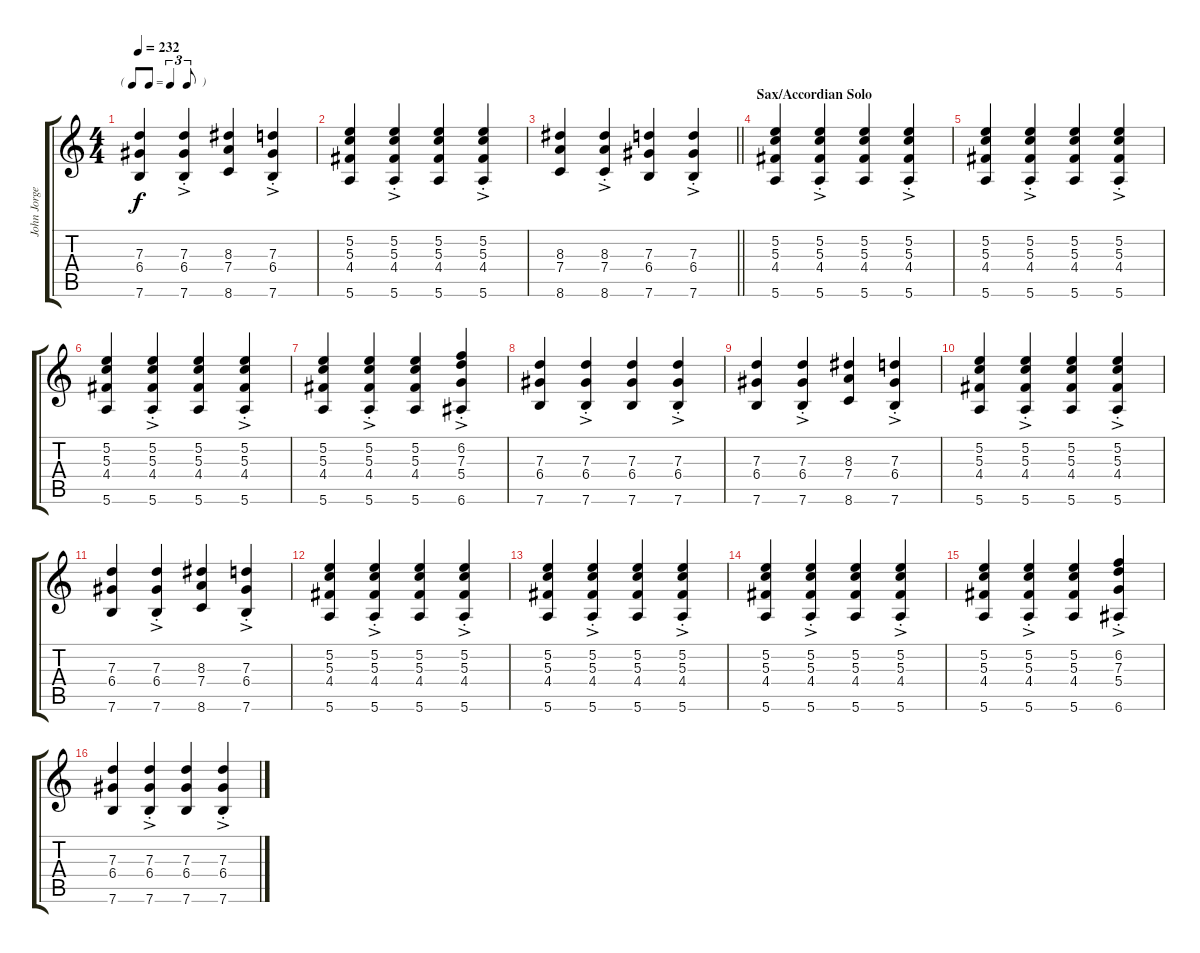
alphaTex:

\track ("John Jorgenson - Rhythm 1" "John Jorge") {instrument acousticguitarsteel}
\staff {score tabs}
\tuning (E4 B3 G3 D3 A2 E2) {hide}
\ts (4 4)
\tf triplet8th
\tempo 232
\clef g2
\ks c
(7.3 6.4 7.6).4{dy f} (7.3{ac st} 6.4{ac st} 7.6{ac st}).4 (8.3 7.4 8.6).4 (7.3{ac st} 6.4{ac st} 7.6{ac st}).4 |
(5.2 5.3 4.4 5.6).4 (5.2{ac st} 5.3{ac st} 4.4{ac st} 5.6{ac st}).4 (5.2 5.3 4.4 5.6).4 (5.2{ac st} 5.3{ac st} 4.4{ac st} 5.6{ac st}).4 |
\barLineRight lightlight
(8.3 7.4 8.6).4 (8.3{ac st} 7.4{ac st} 8.6{ac st}).4 (7.3 6.4 7.6).4 (7.3{ac st} 6.4{ac st} 7.6{ac st}).4 |
\section ("" "Sax/Accordian Solo")
(5.2 5.3 4.4 5.6).4 (5.2{ac st} 5.3{ac st} 4.4{ac st} 5.6{ac st}).4 (5.2 5.3 4.4 5.6).4 (5.2{ac st} 5.3{ac st} 4.4{ac st} 5.6{ac st}).4 |
(5.2 5.3 4.4 5.6).4 (5.2{ac st} 5.3{ac st} 4.4{ac st} 5.6{ac st}).4 (5.2 5.3 4.4 5.6).4 (5.2{ac st} 5.3{ac st} 4.4{ac st} 5.6{ac st}).4 |
(5.2 5.3 4.4 5.6).4 (5.2{ac st} 5.3{ac st} 4.4{ac st} 5.6{ac st}).4 (5.2 5.3 4.4 5.6).4 (5.2{ac st} 5.3{ac st} 4.4{ac st} 5.6{ac st}).4 |
(5.2 5.3 4.4 5.6).4 (5.2{ac st} 5.3{ac st} 4.4{ac st} 5.6{ac st}).4 (5.2 5.3 4.4 5.6).4 (6.2{ac st} 7.3{ac st} 5.4{ac st} 6.6{ac st}).4 |
(7.3 6.4 7.6).4 (7.3{ac st} 6.4{ac st} 7.6{ac st}).4 (7.3 6.4 7.6).4 (7.3{ac st} 6.4{ac st} 7.6{ac st}).4 |
(7.3 6.4 7.6).4 (7.3{ac st} 6.4{ac st} 7.6{ac st}).4 (8.3 7.4 8.6).4 (7.3{ac st} 6.4{ac st} 7.6{ac st}).4 |
(5.2 5.3 4.4 5.6).4 (5.2{ac st} 5.3{ac st} 4.4{ac st} 5.6{ac st}).4 (5.2 5.3 4.4 5.6).4 (5.2{ac st} 5.3{ac st} 4.4{ac st} 5.6{ac st}).4 |
(7.3 6.4 7.6).4 (7.3{ac st} 6.4{ac st} 7.6{ac st}).4 (8.3 7.4 8.6).4 (7.3{ac st} 6.4{ac st} 7.6{ac st}).4 |
(5.2 5.3 4.4 5.6).4 (5.2{ac st} 5.3{ac st} 4.4{ac st} 5.6{ac st}).4 (5.2 5.3 4.4 5.6).4 (5.2{ac st} 5.3{ac st} 4.4{ac st} 5.6{ac st}).4 |
(5.2 5.3 4.4 5.6).4 (5.2{ac st} 5.3{ac st} 4.4{ac st} 5.6{ac st}).4 (5.2 5.3 4.4 5.6).4 (5.2{ac st} 5.3{ac st} 4.4{ac st} 5.6{ac st}).4 |
(5.2 5.3 4.4 5.6).4 (5.2{ac st} 5.3{ac st} 4.4{ac st} 5.6{ac st}).4 (5.2 5.3 4.4 5.6).4 (5.2{ac st} 5.3{ac st} 4.4{ac st} 5.6{ac st}).4 |
(5.2 5.3 4.4 5.6).4 (5.2{ac st} 5.3{ac st} 4.4{ac st} 5.6{ac st}).4 (5.2 5.3 4.4 5.6).4 (6.2{ac st} 7.3{ac st} 5.4{ac st} 6.6{ac st}).4 |
(7.3 6.4 7.6).4 (7.3{ac st} 6.4{ac st} 7.6{ac st}).4 (7.3 6.4 7.6).4 (7.3{ac st} 6.4{ac st} 7.6{ac st}).4
